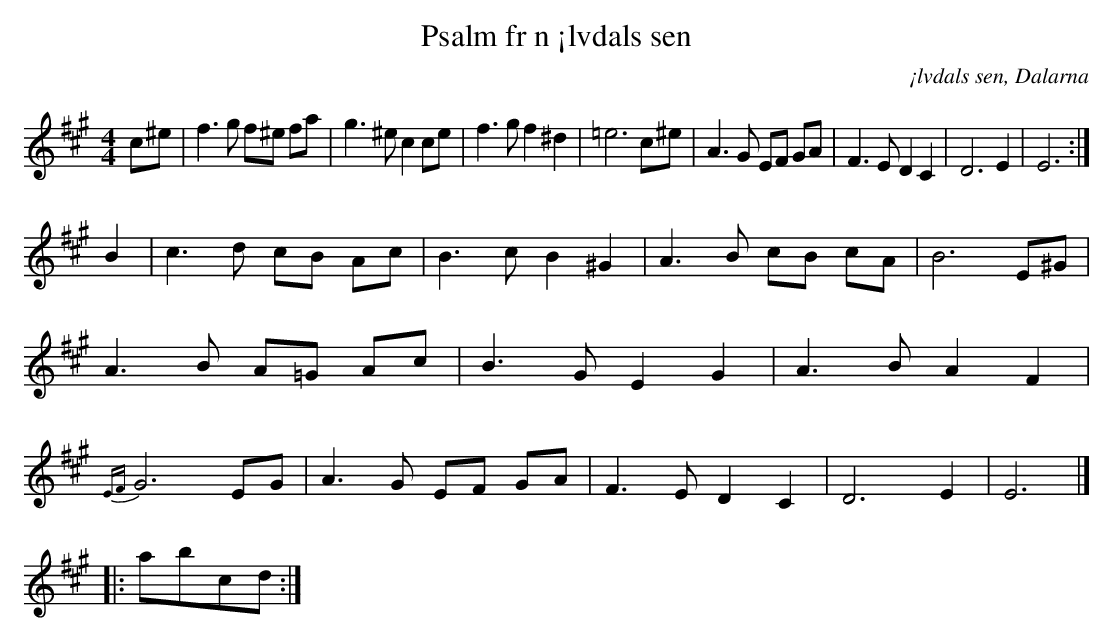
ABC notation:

X:1
T:Psalm fr n ¡lvdals sen
O:¡lvdals sen, Dalarna
M:4/4
L:1/8
K:A
c^e | f3 g f^e fa | g3 ^e c2 ce | f3 g f2 ^d2 | =e6 c^e | A3G EF GA | F3ED2C2 | D6E2 | E6 :|]
B2 | c3d cB Ac | B3cB2^G2 | A3B cB cA | B6E^G | A3B A=G Ac| B3G E2G2| A3BA2 F2| {EF}G6EG| A3G EF GA | F3ED2C2 | D6E2 | E6 |]
|: abcd :|
